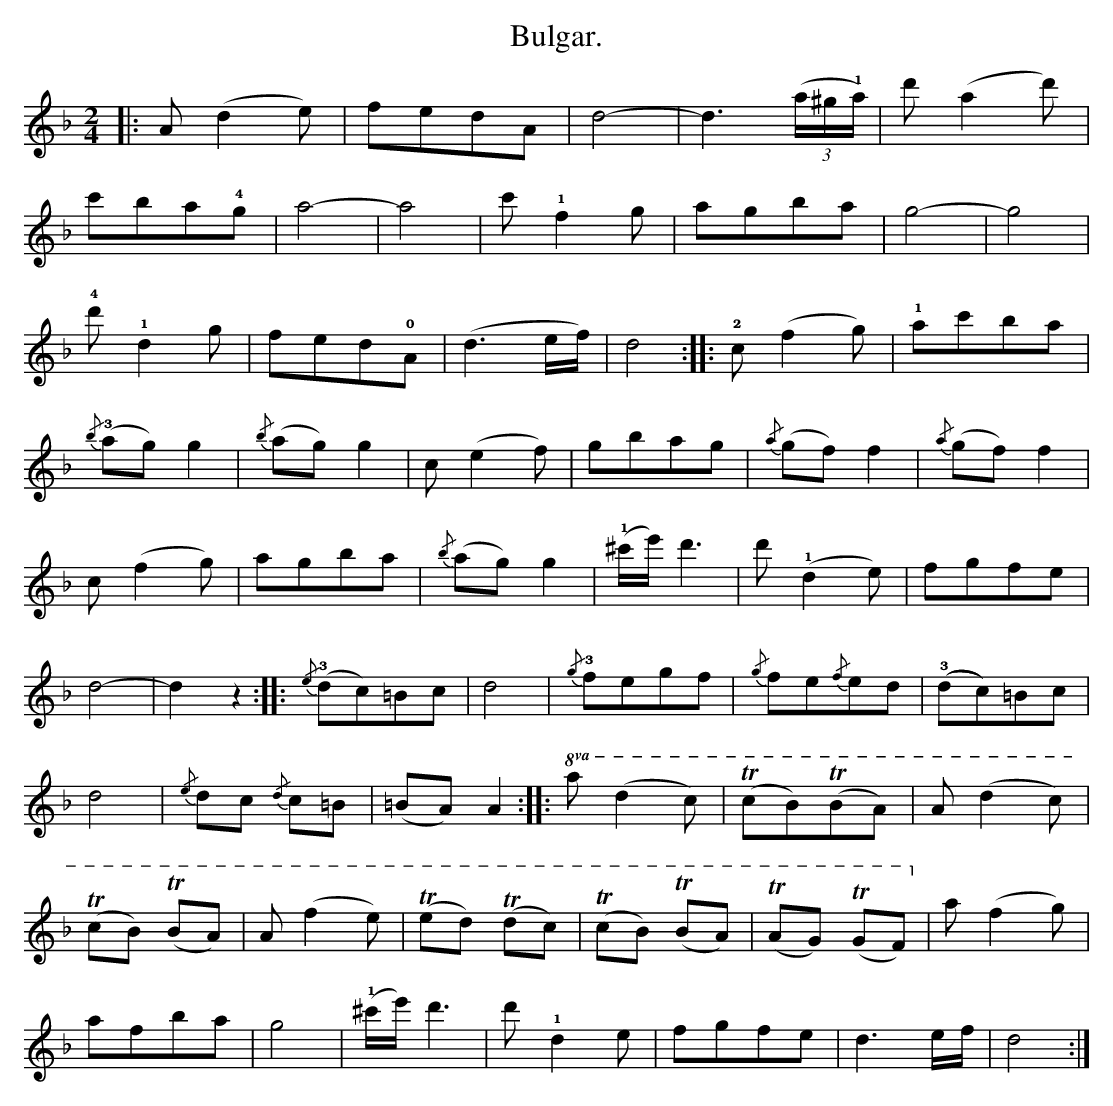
X:1
T:Bulgar.
L:1/8
M:2/4
K:Dmin
V:1 treble
V:1
|: A (d2 e) | fedA | d4- | d3 (3(a/^g/!1!a/) | d' (a2 d') |$ c'ba!4!g | a4- | a4 | c' !1!f2 g | %9
 agba | g4- | g4 |$ !4!d' !1!d2 g | fed!0!A | (d3 e/f/) | d4 :: !2!c (f2 g) | !1!ac'ba |$ %18
{/b} (!3!ag) g2 |{/b} (ag) g2 | c (e2 f) | gbag |{/a} (gf) f2 |{/a} (gf) f2 |$ c (f2 g) | agba | %26
{/b} (ag) g2 | (!1!^c'/e'/) d'3 | d' (!1!d2 e) | fgfe |$ d4- | d2 z2 ::{/e} (!3!dc)=Bc | d4 | %34
{/g} !3!fegf |{/g} fe{/f}ed | ((!3!dc))=Bc |$ d4 |{/e} dc{/d} c=B | (=BA) A2 ::!8va(! a (d'2 c') | %41
 (Tc'b)(Tba) | a (d'2 c') |$ (Tc'b) (Tba) | a (f'2 e') | (Te'd') (Td'c') | (Tc'b) (Tba) | %47
 (Tag) (Tgf)!8va)! | a (f2 g) |$ afba | g4 | (!1!^c'/e'/) d'3 | d' !1!d2 e | fgfe | d3 e/f/ | d4 :| %56
